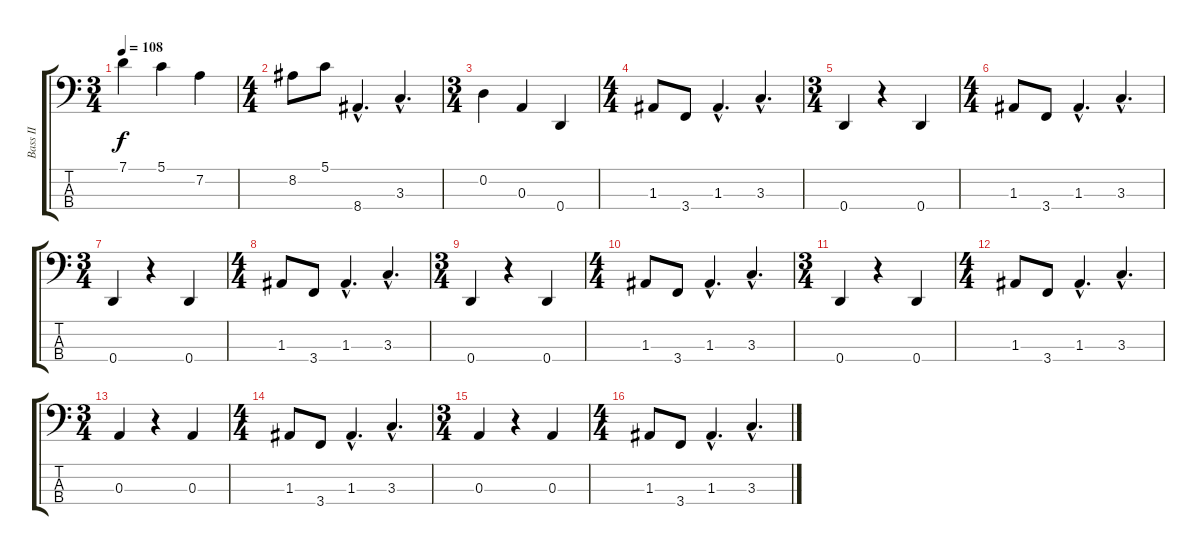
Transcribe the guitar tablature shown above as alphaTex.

\track ("Bass II" "Bass II") {instrument electricbassfinger}
\staff {score tabs}
\tuning (G2 D2 A1 D1) {hide}
\ts (3 4)
\tempo 108
\clef f4
\ks c
7.1.4{dy f} 5.1.4 7.2.4 |
\ts (4 4)
8.2.8 5.1.8 8.4{hac}.4{d} 3.3{hac}.4{d} |
\ts (3 4)
0.2.4 0.3.4 0.4.4 |
\ts (4 4)
1.3.8 3.4.8 1.3{hac}.4{d} 3.3{hac}.4{d} |
\ts (3 4)
0.4.4 r.4 0.4.4 |
\ts (4 4)
1.3.8 3.4.8 1.3{hac}.4{d} 3.3{hac}.4{d} |
\ts (3 4)
0.4.4 r.4 0.4.4 |
\ts (4 4)
1.3.8 3.4.8 1.3{hac}.4{d} 3.3{hac}.4{d} |
\ts (3 4)
0.4.4 r.4 0.4.4 |
\ts (4 4)
1.3.8 3.4.8 1.3{hac}.4{d} 3.3{hac}.4{d} |
\ts (3 4)
0.4.4 r.4 0.4.4 |
\ts (4 4)
1.3.8 3.4.8 1.3{hac}.4{d} 3.3{hac}.4{d} |
\ts (3 4)
0.3.4 r.4 0.3.4 |
\ts (4 4)
1.3.8 3.4.8 1.3{hac}.4{d} 3.3{hac}.4{d} |
\ts (3 4)
0.3.4 r.4 0.3.4 |
\ts (4 4)
1.3.8 3.4.8 1.3{hac}.4{d} 3.3{hac}.4{d}
